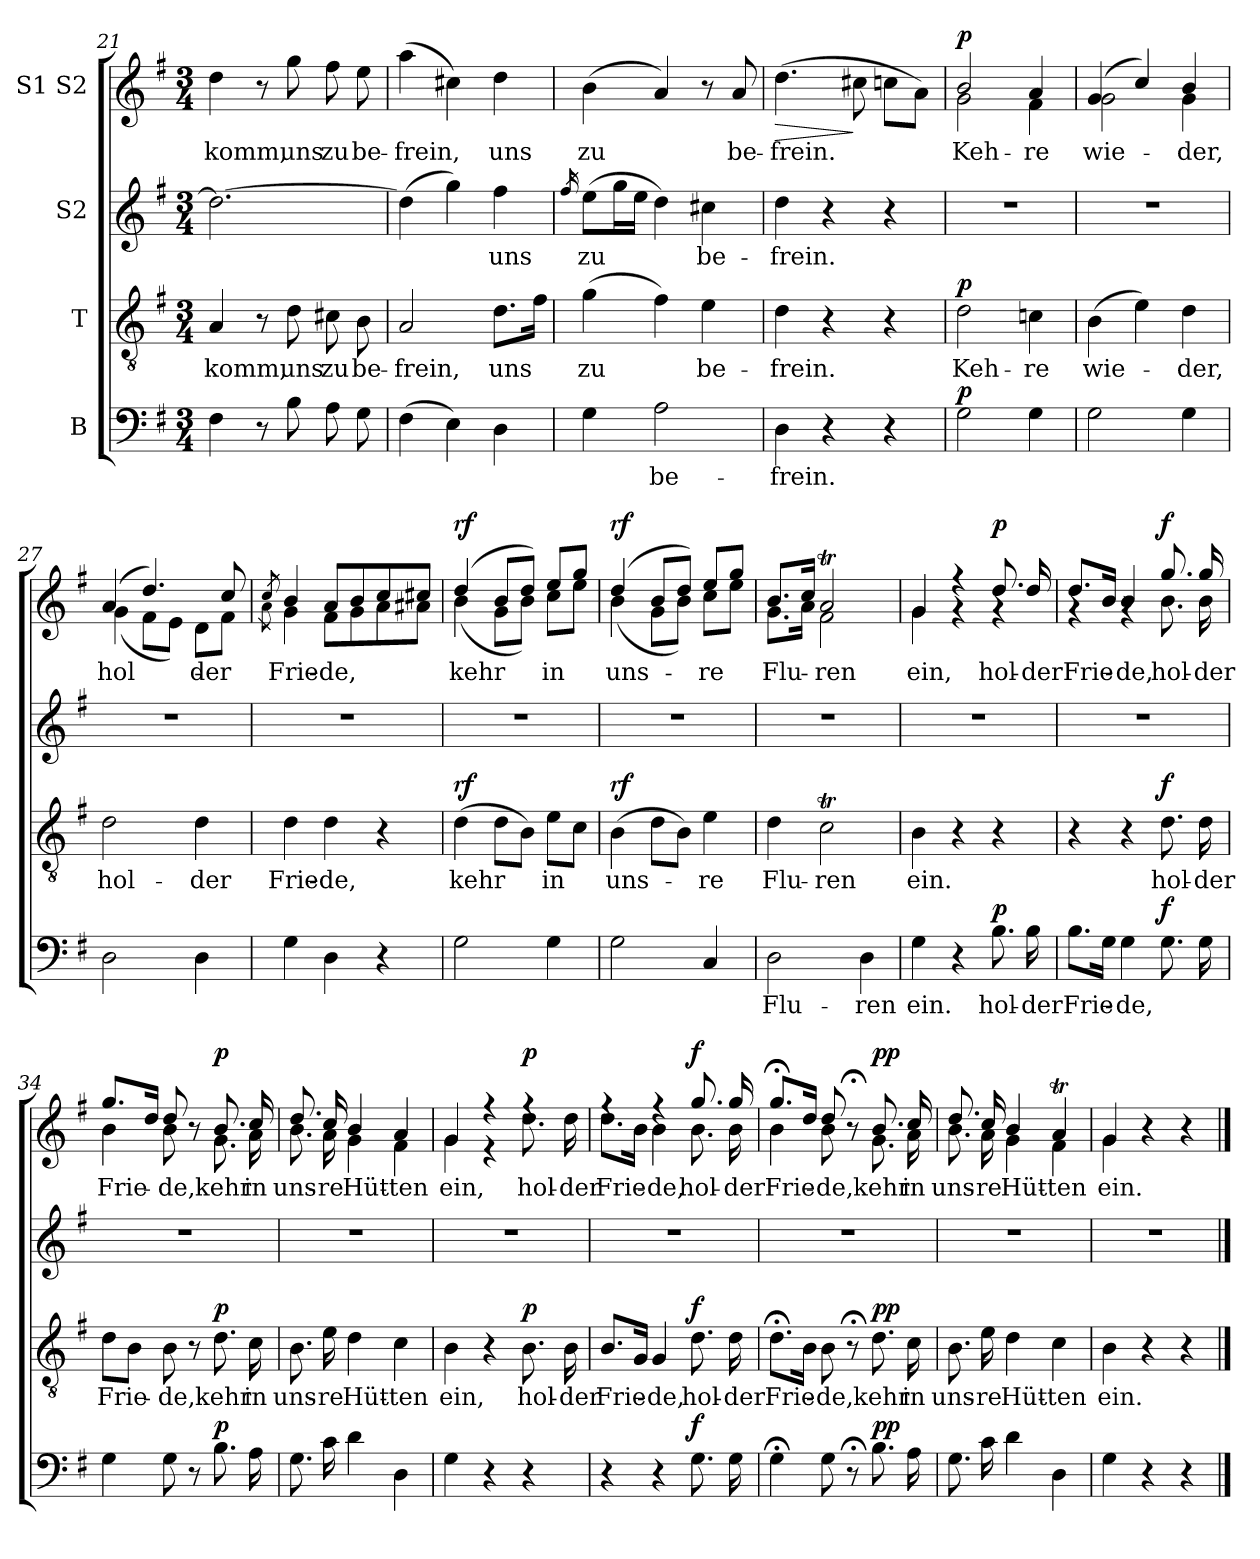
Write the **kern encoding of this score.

**kern	**text	**dynam	**kern	**text	**dynam	**kern	**text	**kern	**text	**dynam
*part4	*part4	*part4	*part3	*part3	*part3	*part2	*part2	*part1	*part1	*part1
*staff4	*staff4	*staff4	*staff3	*staff3	*staff3	*staff2	*staff2	*staff1	*staff1	*staff1
*I"B	*	*	*I"T	*	*	*I"S2	*	*I"S1 S2	*	*
*clefF4	*	*	*clefGv2	*	*	*clefG2	*	*clefG2	*	*
*k[f#]	*	*	*k[f#]	*	*	*k[f#]	*	*k[f#]	*	*
*M3/4	*	*	*M3/4	*	*	*M3/4	*	*M3/4	*	*
=21	=21	=21	=21	=21	=21	=21	=21	=21	=21	=21
!	!	!	!	!LO:LY:b	!	!	!	!	!LO:LY:b	!
4F#\	.	.	4A/	komm,	.	2.dd\_	.	4dd\	komm,	.
8r	.	.	8r	.	.	.	.	8r	.	.
!	!	!	!	!LO:LY:b	!	!	!	!	!LO:LY:b	!
8B\	.	.	8d\	uns	.	.	.	8gg\	uns	.
!	!	!	!	!LO:LY:b	!	!	!	!	!LO:LY:b	!
8A\	.	.	8c#X\	zu	.	.	.	8ff#\	zu	.
!	!	!	!	!LO:LY:b	!	!	!	!	!LO:LY:b	!
8G\	.	.	8B\	be-	.	.	.	8ee\	be-	.
=22	=22	=22	=22	=22	=22	=22	=22	=22	=22	=22
!	!	!	!	!LO:LY:b	!	!	!	!	!LO:LY:b	!
(4F#\	.	.	2A/	-frein,	.	(4dd\]	.	(4aa\	-frein,	.
4E\)	.	.	.	.	.	4gg\)	.	4cc#X\)	.	.
!	!	!	!	!LO:LY:b	!	!	!LO:LY:b	!	!LO:LY:b	!
4D\	.	.	8.d\L	uns	.	4ff#\	uns	4dd\	uns	.
.	.	.	16f#\Jk	.	.	.	.	.	.	.
=23	=23	=23	=23	=23	=23	=23	=23	=23	=23	=23
.	.	.	.	.	.	16qff#/	.	.	.	.
!	!	!	!	!LO:LY:b	!	!	!LO:LY:b	!	!LO:LY:b	!
4G\	.	.	(4g\	zu	.	(8ee\L	zu	(4b\	zu	.
.	.	.	.	.	.	16gg\L	.	.	.	.
.	.	.	.	.	.	16ee\JJ	.	.	.	.
!	!LO:LY:b	!	!	!	!	!	!	!	!	!
2A\	be-	.	4f#\)	.	.	4dd\)	.	4a/)	.	.
!	!	!	!	!LO:LY:b	!	!	!LO:LY:b	!	!	!
.	.	.	4e\	be-	.	4cc#X\	be-	8r	.	.
!	!	!	!	!	!	!	!	!	!LO:LY:b	!
.	.	.	.	.	.	.	.	8a/	be-	.
=24	=24	=24	=24	=24	=24	=24	=24	=24	=24	=24
!	!LO:LY:b	!	!	!LO:LY:b	!	!	!LO:LY:b	!	!LO:LY:b	!LO:HP:b
4D\	-frein.	.	4d\	-frein.	.	4dd\	-frein.	(4.dd\	-frein.	>
4r	.	.	4r	.	.	4r	.	.	.	.
.	.	.	.	.	.	.	.	8cc#X\	.	]
4r	.	.	4r	.	.	4r	.	8ccn\L	.	.
.	.	.	.	.	.	.	.	8a\J)	.	.
!!LO:LB:g=z
=25	=25	=25	=25	=25	=25	=25	=25	=25	=25	=25
!	!	!	!	!	!	!	!	!LO:TX:a:B:t=Sopran 1+2	!	!
!	!	!LO:DY:a	!	!LO:LY:b	!LO:DY:a	!	!	!	!LO:LY:b	!LO:DY:a
*	*	*	*	*	*	*	*	*^	*	*
2G\	.	p	2d\	Keh-	p	2.r	.	2b/	2g\	Keh-	p
!	!	!	!	!LO:LY:b	!	!	!	!	!	!LO:LY:b	!
4G\	.	.	4cn\	-re	.	.	.	4a/	4f#\	-re	.
=26	=26	=26	=26	=26	=26	=26	=26	=26	=26	=26	=26
!	!	!	!	!LO:LY:b	!	!	!	!	!	!LO:LY:b	!
2G\	.	.	(4B\	wie-	.	2.r	.	(4g/	2g\	wie-	.
.	.	.	4e\)	.	.	.	.	4cc/)	.	.	.
!	!	!	!	!LO:LY:b	!	!	!	!	!	!LO:LY:b	!
4G\	.	.	4d\	-der,	.	.	.	4b/	4g\	-der,	.
=27	=27	=27	=27	=27	=27	=27	=27	=27	=27	=27	=27
!	!	!	!	!LO:LY:b	!	!	!	!	!	!LO:LY:b	!
2D\	.	.	2d\	hol-	.	2.r	.	(4a/	(4g\	hol-	.
.	.	.	.	.	.	.	.	4.dd/)	8f#\L	.	.
.	.	.	.	.	.	.	.	.	8e\J)	.	.
!	!	!	!	!LO:LY:b	!	!	!	!	!	!LO:LY:b	!
4D\	.	.	4d\	-der	.	.	.	.	8d\L	-der	.
.	.	.	.	.	.	.	.	8cc/	8f#\J	.	.
=28	=28	=28	=28	=28	=28	=28	=28	=28	=28	=28	=28
.	.	.	.	.	.	.	.	8qcc/	8qa\	.	.
!	!	!	!	!LO:LY:b	!	!	!	!	!	!LO:LY:b	!
4G\	.	.	4d\	Frie-	.	2.r	.	4b/	4g\	Frie-	.
!	!	!	!	!LO:LY:b	!	!	!	!	!	!LO:LY:b	!
4D\	.	.	4d\	-de,	.	.	.	8a/L	8f#\L	-de,	.
.	.	.	.	.	.	.	.	8b/	8g\	.	.
4r	.	.	4r	.	.	.	.	8cc/	8a\	.	.
.	.	.	.	.	.	.	.	8cc#X/J	8a#X\J	.	.
=29	=29	=29	=29	=29	=29	=29	=29	=29	=29	=29	=29
!	!	!	!	!LO:LY:b	!LO:DY:a	!	!	!	!	!LO:LY:b	!LO:DY:a
2G\	.	.	(4d\	kehr	rf	2.r	.	(4dd/	(4b\	kehr	rf
.	.	.	8d\L	.	.	.	.	8b/L	8g\L	.	.
.	.	.	8B\J)	.	.	.	.	8dd/J)	8b\J)	.	.
!	!	!	!	!LO:LY:b	!	!	!	!	!	!LO:LY:b	!
4G\	.	.	8e\L	in	.	.	.	8ee/L	8cc\L	in	.
.	.	.	8c\J	.	.	.	.	8gg/J	8ee\J	.	.
=30	=30	=30	=30	=30	=30	=30	=30	=30	=30	=30	=30
!	!	!	!	!LO:LY:b	!LO:DY:a	!	!	!	!	!LO:LY:b	!LO:DY:a
2G\	.	.	(4B\	uns-	rf	2.r	.	(4dd/	(4b\	uns-	rf
.	.	.	8d\L	.	.	.	.	8b/L	8g\L	.	.
.	.	.	8B\J)	.	.	.	.	8dd/J)	8b\J)	.	.
!	!	!	!	!LO:LY:b	!	!	!	!	!	!LO:LY:b	!
4C/	.	.	4e\	-re	.	.	.	8ee/L	8cc\L	-re	.
.	.	.	.	.	.	.	.	8gg/J	8ee\J	.	.
!!LO:LB:g=z	!!
=31	=31	=31	=31	=31	=31	=31	=31	=31	=31	=31	=31
!	!LO:LY:b	!	!	!LO:LY:b	!	!	!	!	!	!LO:LY:b	!
2D\	Flu-	.	4d\	Flu-	.	2.r	.	8.b/L	8.g\L	Flu-	.
.	.	.	.	.	.	.	.	16cc/Jk	16a\Jk	.	.
!	!	!	!	!LO:LY:b	!	!	!	!	!	!LO:LY:b	!
.	.	.	2cT\	-ren	.	.	.	2aT/	2f#\	-ren	.
!	!LO:LY:b	!	!	!	!	!	!	!	!	!	!
4D\	-ren	.	.	.	.	.	.	.	.	.	.
=32	=32	=32	=32	=32	=32	=32	=32	=32	=32	=32	=32
!	!LO:LY:b	!	!	!LO:LY:b	!	!	!	!	!	!LO:LY:b	!
4G\	ein.	.	4B\	ein.	.	2.r	.	4g/	4g\	ein,	.
4r	.	.	4r	.	.	.	.	4r	4rg	.	.
!	!LO:LY:b	!LO:DY:a	!	!	!	!	!	!	!	!LO:LY:b	!LO:DY:a
8.B\	hol-	p	4r	.	.	.	.	8.dd/	4rg	hol-	p
!	!LO:LY:b	!	!	!	!	!	!	!	!	!LO:LY:b	!
16B\	-der	.	.	.	.	.	.	16dd/	.	-der	.
=33	=33	=33	=33	=33	=33	=33	=33	=33	=33	=33	=33
!	!LO:LY:b	!	!	!	!	!	!	!	!	!LO:LY:b	!
8.B\L	Frie-	.	4r	.	.	2.r	.	8.dd/L	4rg	Frie-	.
16G\Jk	.	.	.	.	.	.	.	16b/Jk	.	.	.
!	!LO:LY:b	!	!	!	!	!	!	!	!	!LO:LY:b	!
4G\	-de,	.	4r	.	.	.	.	4b/	4rg	-de,	.
!	!	!LO:DY:a	!	!LO:LY:b	!LO:DY:a	!	!	!	!	!LO:LY:b	!LO:DY:a
8.G\	.	f	8.d\	hol-	f	.	.	8.gg/	8.b\	hol-	f
!	!	!	!	!LO:LY:b	!	!	!	!	!	!LO:LY:b	!
16G\	.	.	16d\	-der	.	.	.	16gg/	16b\	-der	.
=34	=34	=34	=34	=34	=34	=34	=34	=34	=34	=34	=34
!	!	!	!	!LO:LY:b	!	!	!	!	!	!LO:LY:b	!
4G\	.	.	8d\L	Frie-	.	2.r	.	8.gg/L	4b\	Frie-	.
.	.	.	8B\J	.	.	.	.	.	.	.	.
.	.	.	.	.	.	.	.	16dd/Jk	.	.	.
!	!	!	!	!LO:LY:b	!	!	!	!	!	!LO:LY:b	!
8G\	.	.	8B\	-de,	.	.	.	8dd/	8b\	-de,	.
8r	.	.	8r	.	.	.	.	8r	8ryy	.	.
!	!	!LO:DY:a	!	!LO:LY:b	!LO:DY:a	!	!	!	!	!LO:LY:b	!LO:DY:a
8.B\	.	p	8.d\	kehr	p	.	.	8.b/	8.g\	kehr	p
!	!	!	!	!LO:LY:b	!	!	!	!	!	!LO:LY:b	!
16A\	.	.	16c\	in	.	.	.	16cc/	16a\	in	.
=35	=35	=35	=35	=35	=35	=35	=35	=35	=35	=35	=35
!	!	!	!	!LO:LY:b	!	!	!	!	!	!LO:LY:b	!
8.G\	.	.	8.B\	uns-	.	2.r	.	8.dd/	8.b\	uns-	.
!	!	!	!	!LO:LY:b	!	!	!	!	!	!LO:LY:b	!
16c\	.	.	16e\	-re	.	.	.	16cc/	16a\	-re	.
!	!	!	!	!LO:LY:b	!	!	!	!	!	!LO:LY:b	!
4d\	.	.	4d\	Hüt-	.	.	.	4b/	4g\	Hüt-	.
!	!	!	!	!LO:LY:b	!	!	!	!	!	!LO:LY:b	!
4D\	.	.	4c\	-ten	.	.	.	4a/	4f#\	-ten	.
!!LO:LB:g=z	!!
=36	=36	=36	=36	=36	=36	=36	=36	=36	=36	=36	=36
!	!	!	!	!LO:LY:b	!	!	!	!	!	!LO:LY:b	!
4G\	.	.	4B\	ein,	.	2.r	.	4g/	4g\	ein,	.
4r	.	.	4r	.	.	.	.	4rff	4r	.	.
!	!	!	!	!LO:LY:b	!LO:DY:a	!	!	!	!	!LO:LY:b	!LO:DY:b
4r	.	.	8.B\	hol-	p	.	.	4rff	8.dd\	hol-	p
!	!	!	!	!LO:LY:b	!	!	!	!	!	!LO:LY:b	!
.	.	.	16B\	-der	.	.	.	.	16dd\	-der	.
=37	=37	=37	=37	=37	=37	=37	=37	=37	=37	=37	=37
!	!	!	!	!LO:LY:b	!	!	!	!	!	!LO:LY:b	!
4r	.	.	8.B/L	Frie-	.	2.r	.	4rff	8.dd\L	Frie-	.
.	.	.	16G/Jk	.	.	.	.	.	16b\Jk	.	.
!	!	!	!	!LO:LY:b	!	!	!	!	!	!LO:LY:b	!
4r	.	.	4G/	-de,	.	.	.	4rff	4b\	-de,	.
!	!	!LO:DY:a	!	!LO:LY:b	!LO:DY:a	!	!	!	!	!LO:LY:b	!LO:DY:a
8.G\	.	f	8.d\	hol-	f	.	.	8.gg/	8.b\	hol-	f
!	!	!	!	!LO:LY:b	!	!	!	!	!	!LO:LY:b	!
16G\	.	.	16d\	-der	.	.	.	16gg/	16b\	-der	.
=38	=38	=38	=38	=38	=38	=38	=38	=38	=38	=38	=38
!	!	!	!	!LO:LY:b	!	!	!	!	!	!LO:LY:b	!
4G;<\	.	.	8.d;<\L	Frie-	.	2.r	.	8.gg;</L	4b\	Frie-	.
.	.	.	16B\Jk	.	.	.	.	16dd/Jk	.	.	.
!	!	!	!	!LO:LY:b	!	!	!	!	!	!LO:LY:b	!
8G\	.	.	8B\	-de,	.	.	.	8dd/	8b\	-de,	.
8r;<	.	.	8r;<	.	.	.	.	8r;<	8ryy	.	.
!	!	!LO:DY:a	!	!LO:LY:b	!LO:DY:a	!	!	!	!	!LO:LY:b	!LO:DY:a
8.B\	.	pp	8.d\	kehr	pp	.	.	8.b/	8.g\	kehr	pp
!	!	!	!	!LO:LY:b	!	!	!	!	!	!LO:LY:b	!
16A\	.	.	16c\	in	.	.	.	16cc/	16a\	in	.
=39	=39	=39	=39	=39	=39	=39	=39	=39	=39	=39	=39
!	!	!	!	!LO:LY:b	!	!	!	!	!	!LO:LY:b	!
8.G\	.	.	8.B\	uns-	.	2.r	.	8.dd/	8.b\	uns-	.
!	!	!	!	!LO:LY:b	!	!	!	!	!	!LO:LY:b	!
16c\	.	.	16e\	-re	.	.	.	16cc/	16a\	-re	.
!	!	!	!	!LO:LY:b	!	!	!	!	!	!LO:LY:b	!
4d\	.	.	4d\	Hüt-	.	.	.	4b/	4g\	Hüt-	.
!	!	!	!	!LO:LY:b	!	!	!	!	!	!LO:LY:b	!
4D\	.	.	4c\	-ten	.	.	.	4aT/	4f#\	-ten	.
=40	=40	=40	=40	=40	=40	=40	=40	=40	=40	=40	=40
!	!	!	!	!LO:LY:b	!	!	!	!	!	!LO:LY:b	!
4G\	.	.	4B\	ein.	.	2.r	.	4g/	4g\	ein.	.
4r	.	.	4r	.	.	.	.	4r	4ryy	.	.
4r	.	.	4r	.	.	.	.	4r	4ryy	.	.
*	*	*	*	*	*	*	*	*v	*v	*	*
==	==	==	==	==	==	==	==	==	==	==
*-	*-	*-	*-	*-	*-	*-	*-	*-	*-	*-
